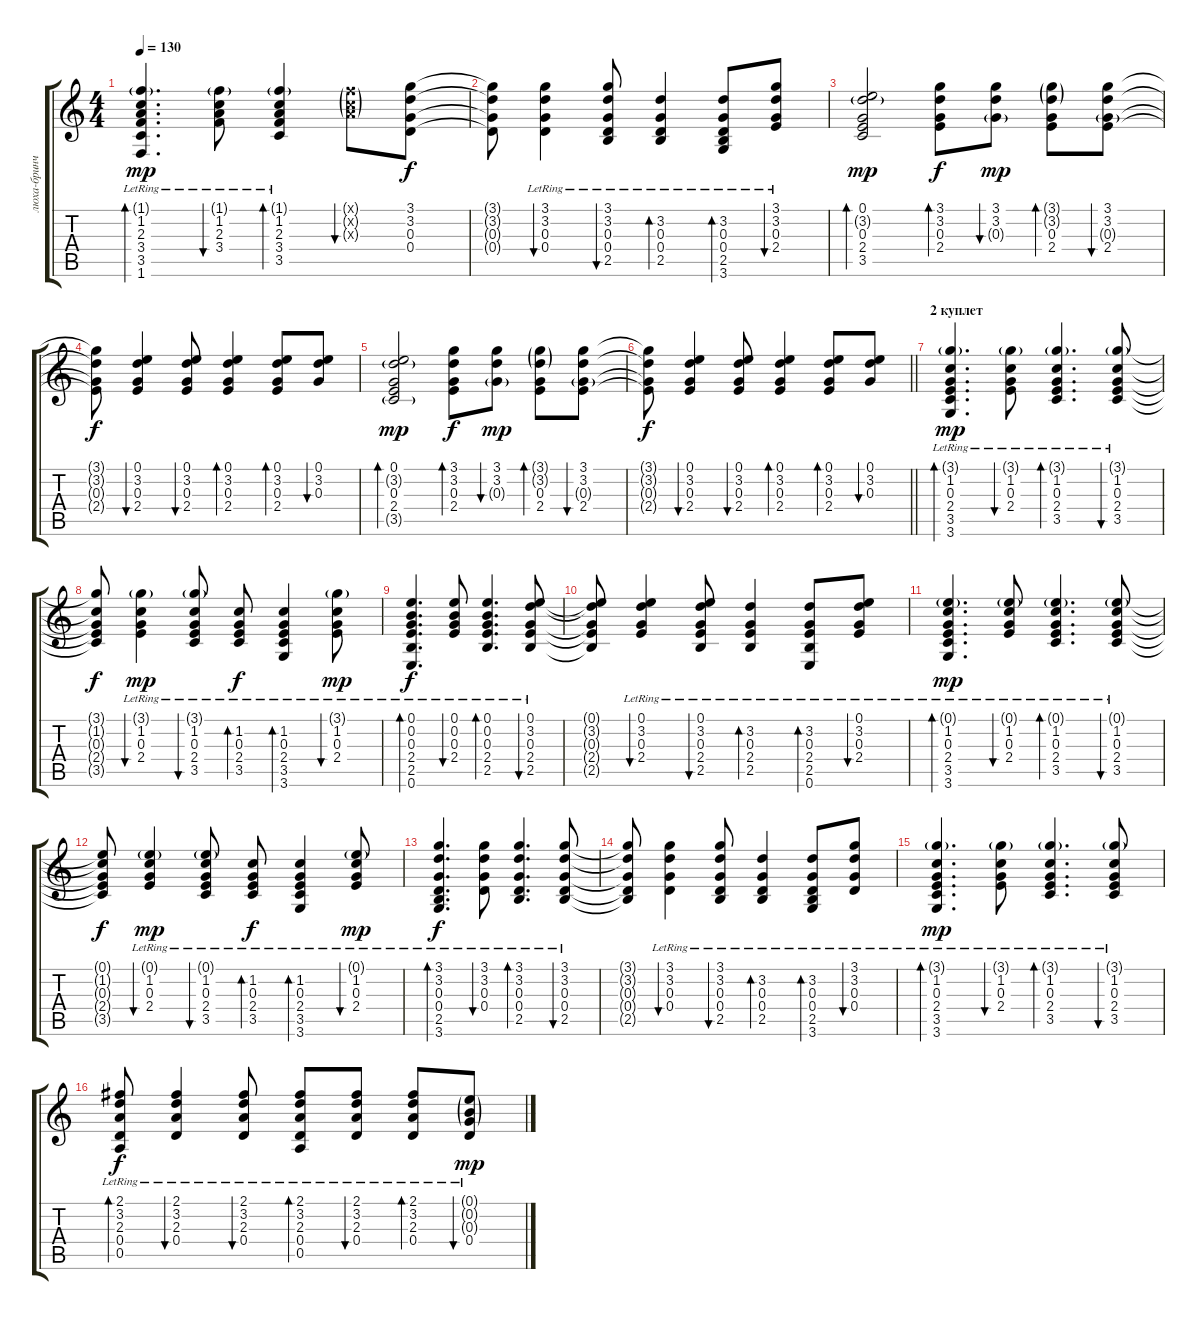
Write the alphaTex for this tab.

\track ("люха-бринчит" "люха-бринч") {instrument acousticguitarsteel}
\staff {score tabs}
\tuning (E4 B3 G3 D3 A2 E2) {hide}
\ts (4 4)
\tempo 130
\clef g2
\ks c
(1.1{g lr} 1.2{lr} 2.3{lr} 3.4{lr} 3.5{lr} 1.6{lr}).4{d bd 30 dy mp} (1.1{g lr} 1.2{lr} 2.3{lr} 3.4{lr}).8{bu 30} (1.1{g lr} 1.2{lr} 2.3{lr} 3.4{lr} 3.5{lr}).4{bd 30} (1.1{g x} 1.2{g x} 2.3{g x}).8{bu 30} (3.1 3.2 0.3 0.4).8{dy f} |
(3.1{t} 3.2{t} 0.3{t} 0.4{t}).8 (3.1{lr} 3.2{lr} 0.3{lr} 0.4{lr}).4{bu 30} (3.1{lr} 3.2{lr} 0.3{lr} 0.4{lr} 2.5{lr}).8{bu 30} (3.2{lr} 0.3 0.4{lr} 2.5{lr}).4{bd 30} (3.2{lr} 0.3{lr} 0.4{lr} 2.5{lr} 3.6{lr}).8{bd 30} (3.1{lr} 3.2{lr} 0.3{lr} 2.4{lr}).8{bu 30} |
(0.1 3.2{g} 0.3 2.4 3.5).2{bd 30 dy mp} (3.1 3.2 0.3 2.4).8{bd 30 dy f} (3.1 3.2 0.3{g}).8{bu 30 dy mp} (3.1{g} 3.2{g} 0.3 2.4).8{bd 30} (3.1 3.2 0.3{g} 2.4).8{bu 30} |
(3.1{t} 3.2{t} 0.3{t} 2.4{t}).8{dy f} (0.1 3.2 0.3 2.4).4{bu 30} (0.1 3.2 0.3 2.4).8{bu 30} (0.1 3.2 0.3 2.4).4{bd 30} (0.1 3.2 0.3 2.4).8{bd 30} (0.1 3.2 0.3).8{bu 30} |
(0.1 3.2{g} 0.3 2.4 3.5{g}).2{bd 30 dy mp} (3.1 3.2 0.3 2.4).8{bd 30 dy f} (3.1 3.2 0.3{g}).8{bu 30 dy mp} (3.1{g} 3.2{g} 0.3 2.4).8{bd 30} (3.1 3.2 0.3{g} 2.4).8{bu 30} |
\barLineRight lightlight
(3.1{t} 3.2{t} 0.3{t} 2.4{t}).8{dy f} (0.1 3.2 0.3 2.4).4{bu 30} (0.1 3.2 0.3 2.4).8{bu 30} (0.1 3.2 0.3 2.4).4{bd 30} (0.1 3.2 0.3 2.4).8{bd 30} (0.1 3.2 0.3).8{bu 30} |
\section ("" "2 куплет")
(3.1{g lr} 1.2{lr} 0.3{lr} 2.4{lr} 3.5{lr} 3.6{lr}).4{d bd 30 dy mp} (3.1{g lr} 1.2{lr} 0.3{lr} 2.4{lr}).8{bu 30} (3.1{g lr} 1.2{lr} 0.3{lr} 2.4{lr} 3.5{lr}).4{d bd 30} (3.1{g lr} 1.2{lr} 0.3{lr} 2.4{lr} 3.5{lr}).8{bu 30} |
(3.1{t} 1.2{t} 0.3{t} 2.4{t} 3.5{t}).8{dy f} (3.1{g lr} 1.2{lr} 0.3{lr} 2.4{lr}).4{bu 30 dy mp} (3.1{g lr} 1.2{lr} 0.3{lr} 2.4{lr} 3.5{lr}).8{bu 30} (1.2{lr} 0.3{lr} 2.4{lr} 3.5{lr}).8{bd 30 dy f} (1.2{lr} 0.3{lr} 2.4{lr} 3.5{lr} 3.6{lr}).4{bd 30} (3.1{g lr} 1.2{lr} 0.3{lr} 2.4{lr}).8{bu 30 dy mp} |
(0.1{lr} 0.2{lr} 0.3{lr} 2.4{lr} 2.5{lr} 0.6{lr}).4{d bd 30 dy f} (0.1{lr} 0.2{lr} 0.3{lr} 2.4{lr}).8{bu 30} (0.1{lr} 0.2{lr} 0.3{lr} 2.4{lr} 2.5{lr}).4{d bd 30} (0.1{lr} 3.2{lr} 0.3{lr} 2.4{lr} 2.5{lr}).8{bu 30} |
(0.1{t} 3.2{t} 0.3{t} 2.4{t} 2.5{t}).8 (0.1{lr} 3.2{lr} 0.3{lr} 2.4{lr}).4{bu 30} (0.1{lr} 3.2{lr} 0.3{lr} 2.4{lr} 2.5{lr}).8{bu 30} (3.2{lr} 0.3 2.4{lr} 2.5{lr}).4{bd 30} (3.2{lr} 0.3{lr} 2.4{lr} 2.5{lr} 0.6{lr}).8{bd 30} (0.1{lr} 3.2{lr} 0.3{lr} 2.4{lr}).8{bu 30} |
(0.1{g lr} 1.2{lr} 0.3{lr} 2.4{lr} 3.5{lr} 3.6{lr}).4{d bd 30 dy mp} (0.1{g lr} 1.2{lr} 0.3{lr} 2.4{lr}).8{bu 30} (0.1{g lr} 1.2{lr} 0.3{lr} 2.4{lr} 3.5{lr}).4{d bd 30} (0.1{g lr} 1.2{lr} 0.3{lr} 2.4{lr} 3.5{lr}).8{bu 30} |
(0.1{t} 1.2{t} 0.3{t} 2.4{t} 3.5{t}).8{dy f} (0.1{g lr} 1.2{lr} 0.3{lr} 2.4{lr}).4{bu 30 dy mp} (0.1{g lr} 1.2{lr} 0.3{lr} 2.4{lr} 3.5{lr}).8{bu 30} (1.2{lr} 0.3{lr} 2.4{lr} 3.5{lr}).8{bd 30 dy f} (1.2{lr} 0.3{lr} 2.4{lr} 3.5{lr} 3.6{lr}).4{bd 30} (0.1{g lr} 1.2{lr} 0.3{lr} 2.4{lr}).8{bu 30 dy mp} |
(3.1{lr} 3.2{lr} 0.3{lr} 0.4{lr} 2.5{lr} 3.6{lr}).4{d bd 30 dy f} (3.1{lr} 3.2{lr} 0.3{lr} 0.4{lr}).8{bu 30} (3.1{lr} 3.2{lr} 0.3{lr} 0.4{lr} 2.5{lr}).4{d bd 30} (3.1{lr} 3.2{lr} 0.3{lr} 0.4{lr} 2.5{lr}).8{bu 30} |
(3.1{t} 3.2{t} 0.3{t} 0.4{t} 2.5{t}).8 (3.1{lr} 3.2{lr} 0.3{lr} 0.4{lr}).4{bu 30} (3.1{lr} 3.2{lr} 0.3{lr} 0.4{lr} 2.5{lr}).8{bu 30} (3.2{lr} 0.3 0.4{lr} 2.5{lr}).4{bd 30} (3.2{lr} 0.3{lr} 0.4{lr} 2.5{lr} 3.6{lr}).8{bd 30} (3.1{lr} 3.2{lr} 0.3{lr} 0.4{lr}).8{bu 30} |
(3.1{g lr} 1.2{lr} 0.3{lr} 2.4{lr} 3.5{lr} 3.6{lr}).4{d bd 30 dy mp} (3.1{g lr} 1.2{lr} 0.3{lr} 2.4{lr}).8{bu 30} (3.1{g lr} 1.2{lr} 0.3{lr} 2.4{lr} 3.5{lr}).4{d bd 30} (3.1{g lr} 1.2{lr} 0.3{lr} 2.4{lr} 3.5{lr}).8{bu 30} |
(2.1{lr} 3.2{lr} 2.3{lr} 0.4{lr} 0.5{lr}).8{bd 30 dy f} (2.1{lr} 3.2{lr} 2.3{lr} 0.4{lr}).4{bu 30} (2.1{lr} 3.2{lr} 2.3{lr} 0.4{lr}).8{bu 30} (2.1{lr} 3.2{lr} 2.3{lr} 0.4{lr} 0.5{lr}).8{bd 30} (2.1{lr} 3.2{lr} 2.3{lr} 0.4{lr}).8{bu 30} (2.1{lr} 3.2{lr} 2.3{lr} 0.4{lr}).8{bd 30} (0.1{g lr} 0.2{g lr} 0.3{g lr} 0.4{lr}).8{bu 30 dy mp}
